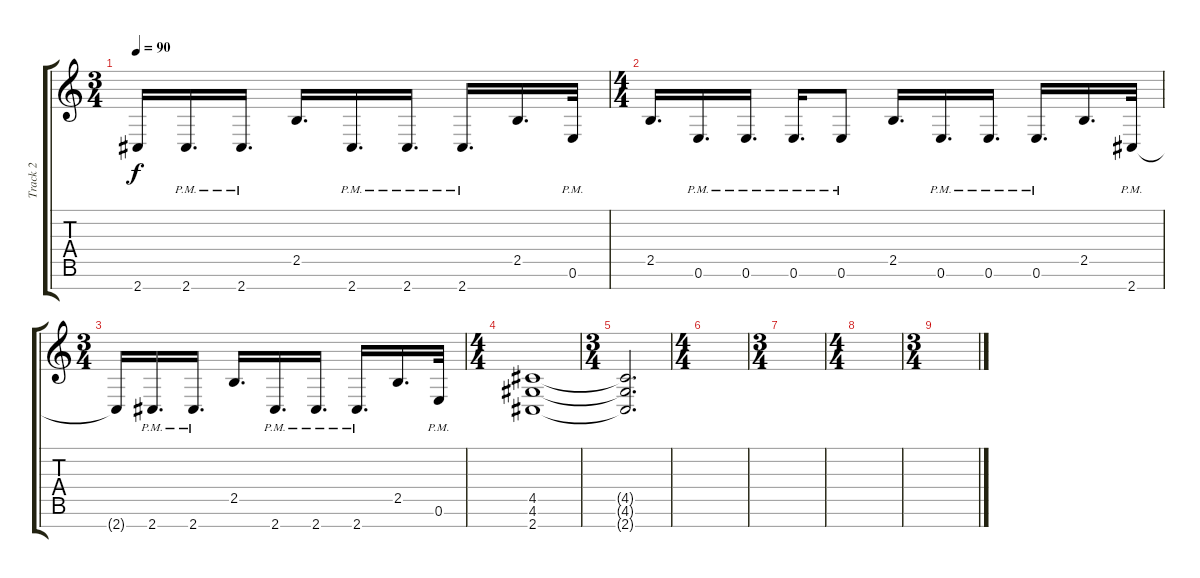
\track ("Track 2" "Track 2") {instrument distortionguitar}
\staff {score tabs}
\tuning (E4 B3 G3 D3 A2 E2 B1) {hide}
\ts (3 4)
\tempo 90
\clef g2
\ks c
2.7{t}.16{dy f} 2.7{pm}.16{d} 2.7{pm}.16{d} 2.5.16{d} 2.7{pm}.16{d} 2.7{pm}.16{d} 2.7{pm}.16{d} 2.5.16{d} 0.6{pm}.32 |
\ts (4 4)
2.5.16{d} 0.6{pm}.16{d} 0.6{pm}.16{d} 0.6{pm}.16{d} 0.6{pm}.8 2.5.16{d} 0.6{pm}.16{d} 0.6{pm}.16{d} 0.6{pm}.16{d} 2.5.16{d} 2.7{pm}.32 |
\ts (3 4)
2.7{t}.16 2.7{pm}.16{d} 2.7{pm}.16{d} 2.5.16{d} 2.7{pm}.16{d} 2.7{pm}.16{d} 2.7{pm}.16{d} 2.5.16{d} 0.6{pm}.32 |
\ts (4 4)
(4.5 4.6 2.7).1{volume 0} |
\ts (3 4)
(4.5{t} 4.6{t} 2.7{t}).2{d} |
\ts (4 4)
|
\ts (3 4)
|
\ts (4 4)
|
\ts (3 4)
